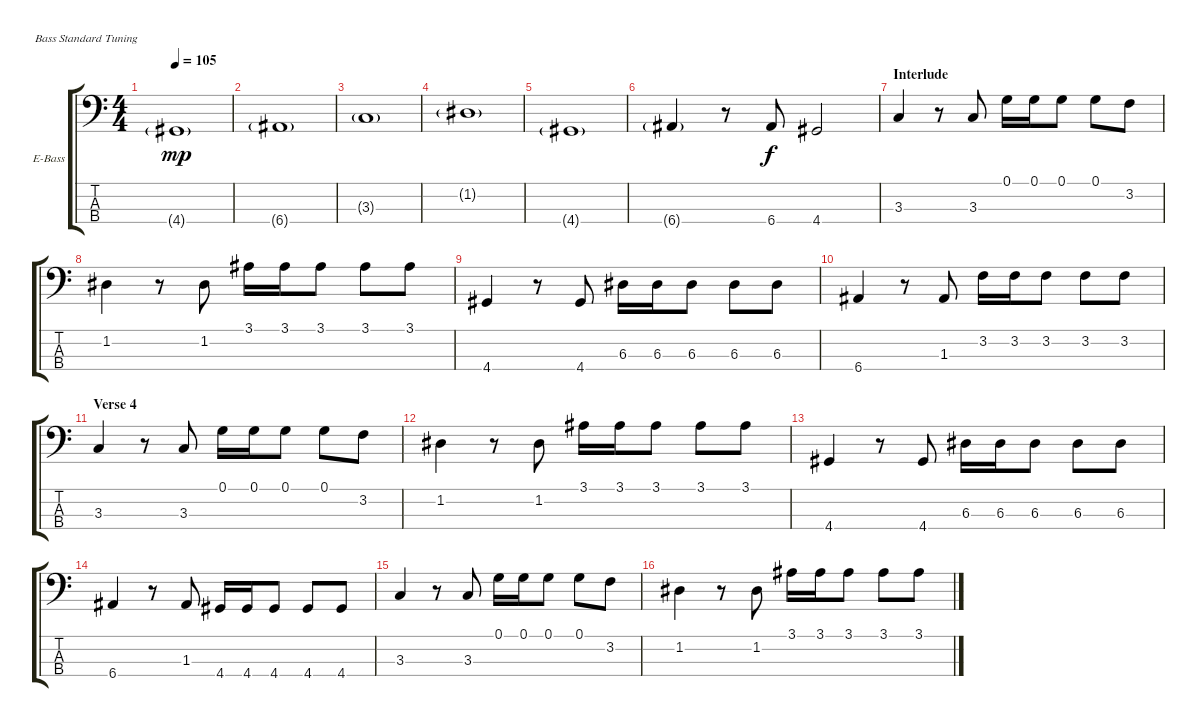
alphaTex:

\bracketExtendMode groupsimilarinstruments
\firstSystemTrackNameOrientation horizontal
\otherSystemsTrackNameOrientation horizontal
\track ("Electric Bass" "E-Bass") {instrument electricbassfinger}
\staff {score tabs}
\tuning (G2 D2 A1 E1)
\ts (4 4)
\tempo 105
\clef f4
\ks c
4.4{g}.1{dy mp} |
6.4{g}.1 |
3.3{g}.1 |
1.2{g}.1 |
4.4{g}.1 |
6.4{g}.4 r.8 6.4.8{dy f} 4.4.2 |
\section ("" "Interlude")
3.3.4 r.8 3.3.8 0.1.16 0.1.16 0.1.8 0.1.8 3.2.8 |
1.2.4 r.8 1.2.8 3.1.16 3.1.16 3.1.8 3.1.8 3.1.8 |
4.4.4 r.8 4.4.8 6.3.16 6.3.16 6.3.8 6.3.8 6.3.8 |
6.4.4 r.8 1.3.8 3.2.16 3.2.16 3.2.8 3.2.8 3.2.8 |
\section ("" "Verse 4")
3.3.4 r.8 3.3.8 0.1.16 0.1.16 0.1.8 0.1.8 3.2.8 |
1.2.4 r.8 1.2.8 3.1.16 3.1.16 3.1.8 3.1.8 3.1.8 |
4.4.4 r.8 4.4.8 6.3.16 6.3.16 6.3.8 6.3.8 6.3.8 |
6.4.4 r.8 1.3.8 4.4.16 4.4.16 4.4.8 4.4.8 4.4.8 |
3.3.4 r.8 3.3.8 0.1.16 0.1.16 0.1.8 0.1.8 3.2.8 |
1.2.4 r.8 1.2.8 3.1.16 3.1.16 3.1.8 3.1.8 3.1.8
